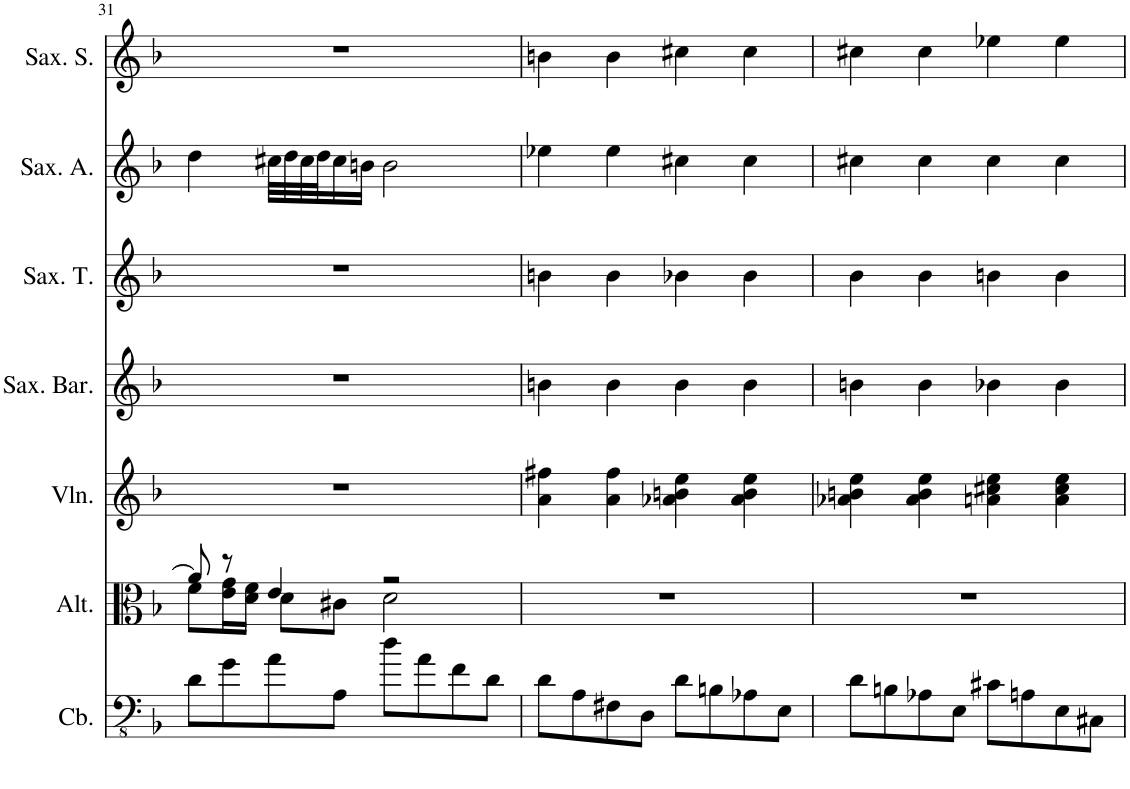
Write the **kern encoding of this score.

**kern	**kern	**kern	**kern	**kern	**kern	**kern
*part7	*part6	*part5	*part4	*part3	*part2	*part1
*staff7	*staff6	*staff5	*staff4	*staff3	*staff2	*staff1
*I"Contrebasse, Contrabass Accomp	*I"Alto, Viola Accomp	*I"Violon, Violin Accomp	*I"Saxophone Baryton, Baritone Sax	*I"Saxophone Ténor, Tenor Sax	*I"Saxophone Alto, Alto Sax	*I"Saxophone Soprano, Soprano Sax
*I'Cb.	*I'Alt.	*I'Vln.	*I'Sax. Bar.	*I'Sax. T.	*I'Sax. A.	*I'Sax. S.
!!LO:PB:g=z
*clefFv4	*clefC3	*clefG2	*clefG2	*clefG2	*clefG2	*clefG2
*Trd7c12	*	*	*Trd12c21	*Trd8c14	*Trd5c9	*Trd1c2
*k[b-]	*k[b-]	*k[b-]	*k[b-]	*k[b-]	*k[b-]	*k[b-]
*M4/4	*M4/4	*M4/4	*M4/4	*M4/4	*M4/4	*M4/4
=31	=31	=31	=31	=31	=31	=31
*	*^	*	*	*	*	*
8D\L	8a/]	8f\L	1r	1r	1r	4dd\	1r
8G\	8r	16e\ 16g\L	.	.	.	.	.
.	.	16d\ 16f\JJ	.	.	.	.	.
8A\	4e/	8d\L	.	.	.	32cc#X\LLL	.
.	.	.	.	.	.	32dd\	.
.	.	.	.	.	.	32cc#\	.
.	.	.	.	.	.	32dd\J	.
8AA\J	.	8c#X\J	.	.	.	16cc#\	.
.	.	.	.	.	.	16bn\JJ	.
8d\L	2r	2d\	.	.	.	2b\	.
8A\	.	.	.	.	.	.	.
8F\	.	.	.	.	.	.	.
8D\J	.	.	.	.	.	.	.
*	*v	*v	*	*	*	*	*
=32	=32	=32	=32	=32	=32	=32
8D\L	1r	4a\ 4ff#X\	4bn\	4bn\	4ee-X\	4bn\
8AA\	.	.	.	.	.	.
8FF#X\	.	4a\ 4ff#\	4b\	4b\	4ee-\	4b\
8DD\J	.	.	.	.	.	.
8D\L	.	4a-X\ 4bn\ 4ee\	4b\	4b-X\	4cc#X\	4cc#X\
8BBn\	.	.	.	.	.	.
8AA-X\	.	4a-\ 4b\ 4ee\	4b\	4b-\	4cc#\	4cc#\
8EE\J	.	.	.	.	.	.
=33	=33	=33	=33	=33	=33	=33
8D\L	1r	4a-X\ 4bn\ 4ee\	4bn\	4b-\	4cc#X\	4cc#X\
8BBn\	.	.	.	.	.	.
8AA-X\	.	4a-\ 4b\ 4ee\	4b\	4b-\	4cc#\	4cc#\
8EE\J	.	.	.	.	.	.
8C#X\L	.	4an\ 4cc#X\ 4ee\	4b-X\	4bn\	4cc#\	4ee-X\
8AAn\	.	.	.	.	.	.
8EE\	.	4a\ 4cc#\ 4ee\	4b-\	4b\	4cc#\	4ee-\
8CC#X\J	.	.	.	.	.	.
=	=	=	=	=	=	=
*-	*-	*-	*-	*-	*-	*-
